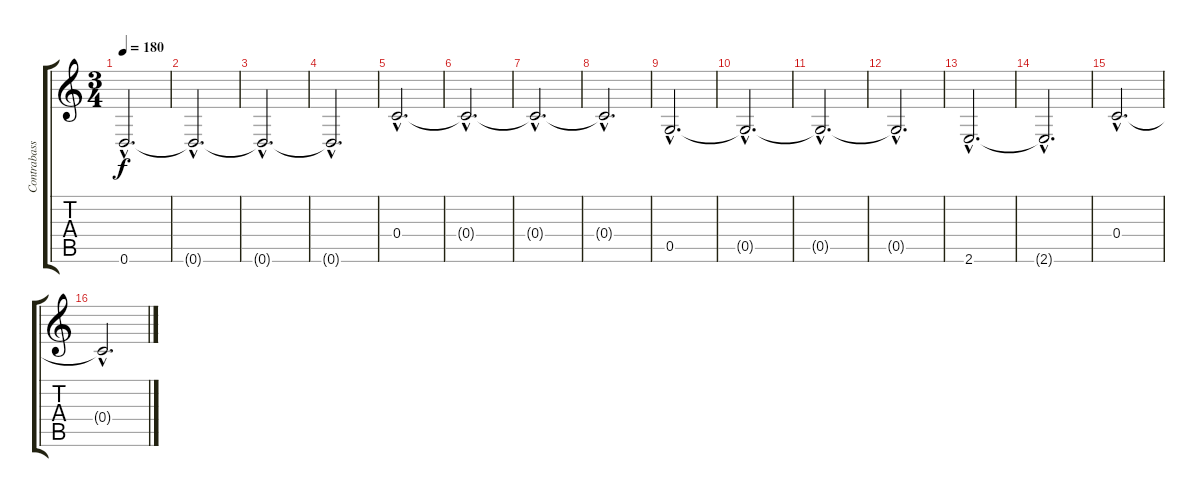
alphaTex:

\track ("Contrabass" "Contrabass") {instrument contrabass}
\staff {score tabs}
\tuning (D4 A3 F3 C3 G2 D2) {hide}
\ts (3 4)
\tempo 180
\clef g2
\ks c
0.6{hac}.2{d dy f instrument contrabass} |
0.6{hac t}.2{d} |
0.6{hac t}.2{d} |
0.6{hac t}.2{d} |
0.4{hac}.2{d} |
0.4{hac t}.2{d} |
0.4{hac t}.2{d} |
0.4{hac t}.2{d} |
0.5{hac}.2{d} |
0.5{hac t}.2{d} |
0.5{hac t}.2{d} |
0.5{hac t}.2{d} |
2.6{hac}.2{d} |
2.6{hac t}.2{d} |
0.4{hac}.2{d} |
0.4{hac t}.2{d}
